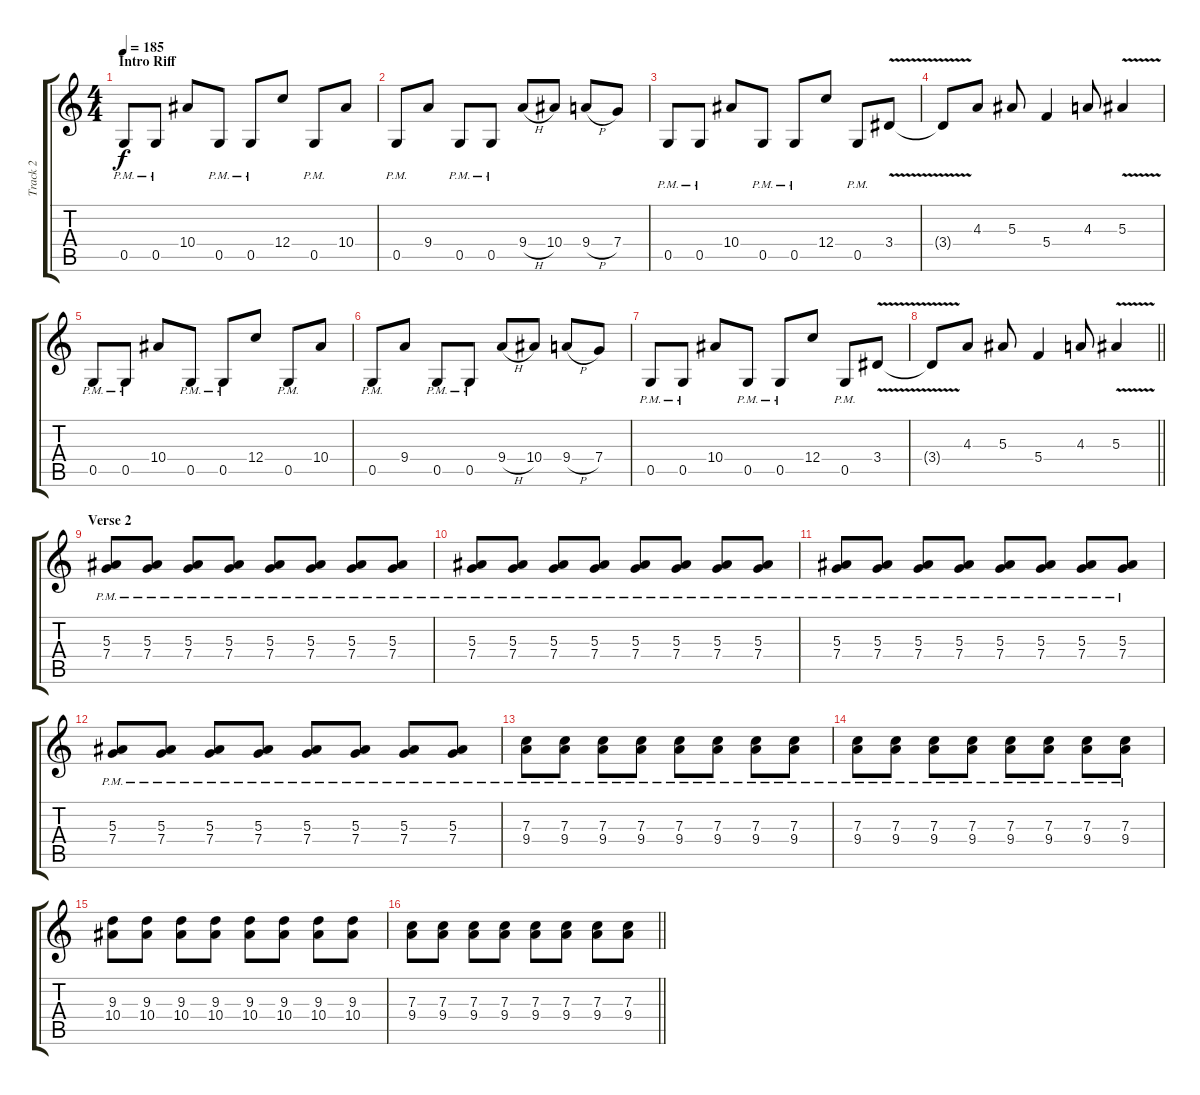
\track ("Track 2" "Track 2") {instrument distortionguitar}
\staff {score tabs}
\tuning (D4 A3 F3 C3 G2 C2) {hide}
\ts (4 4)
\section ("" "Intro Riff")
\tempo 185
\clef g2
\ks c
0.5{pm}.8{dy f} 0.5{pm}.8 10.4.8 0.5{pm}.8 0.5{pm}.8 12.4.8 0.5{pm}.8 10.4.8 |
0.5{pm}.8 9.4.8 0.5{pm}.8 0.5{pm}.8 9.4{h}.8 10.4.8 9.4{h}.8 7.4.8 |
0.5{pm}.8 0.5{pm}.8 10.4.8 0.5{pm}.8 0.5{pm}.8 12.4.8 0.5{pm}.8 3.4{v}.8 |
3.4{t}.8 4.3.8 5.3.8 5.4.4 4.3.8 5.3{v}.4 |
0.5{pm}.8 0.5{pm}.8 10.4.8 0.5{pm}.8 0.5{pm}.8 12.4.8 0.5{pm}.8 10.4.8 |
0.5{pm}.8 9.4.8 0.5{pm}.8 0.5{pm}.8 9.4{h}.8 10.4.8 9.4{h}.8 7.4.8 |
0.5{pm}.8 0.5{pm}.8 10.4.8 0.5{pm}.8 0.5{pm}.8 12.4.8 0.5{pm}.8 3.4{v}.8 |
\barLineRight lightlight
3.4{t}.8 4.3.8 5.3.8 5.4.4 4.3.8 5.3{v}.4 |
\section ("" "Verse 2")
(5.3 7.4{pm}).8 (5.3{pm} 7.4{pm}).8 (5.3{pm} 7.4{pm}).8 (5.3{pm} 7.4{pm}).8 (5.3{pm} 7.4{pm}).8 (5.3{pm} 7.4{pm}).8 (5.3{pm} 7.4{pm}).8 (5.3{pm} 7.4{pm}).8 |
(5.3{pm} 7.4{pm}).8 (5.3{pm} 7.4{pm}).8 (5.3{pm} 7.4{pm}).8 (5.3{pm} 7.4{pm}).8 (5.3{pm} 7.4{pm}).8 (5.3{pm} 7.4{pm}).8 (5.3{pm} 7.4{pm}).8 (5.3{pm} 7.4{pm}).8 |
(5.3{pm} 7.4{pm}).8 (5.3{pm} 7.4{pm}).8 (5.3{pm} 7.4{pm}).8 (5.3{pm} 7.4{pm}).8 (5.3{pm} 7.4{pm}).8 (5.3{pm} 7.4{pm}).8 (5.3{pm} 7.4{pm}).8 (5.3{pm} 7.4{pm}).8 |
(5.3{pm} 7.4{pm}).8 (5.3{pm} 7.4{pm}).8 (5.3{pm} 7.4{pm}).8 (5.3{pm} 7.4{pm}).8 (5.3{pm} 7.4{pm}).8 (5.3{pm} 7.4{pm}).8 (5.3{pm} 7.4{pm}).8 (5.3{pm} 7.4{pm}).8 |
(7.3{pm} 9.4{pm}).8 (7.3{pm} 9.4{pm}).8 (7.3{pm} 9.4{pm}).8 (7.3{pm} 9.4{pm}).8 (7.3{pm} 9.4{pm}).8 (7.3{pm} 9.4{pm}).8 (7.3{pm} 9.4{pm}).8 (7.3{pm} 9.4{pm}).8 |
(7.3{pm} 9.4{pm}).8 (7.3{pm} 9.4{pm}).8 (7.3{pm} 9.4{pm}).8 (7.3{pm} 9.4{pm}).8 (7.3{pm} 9.4{pm}).8 (7.3{pm} 9.4{pm}).8 (7.3{pm} 9.4{pm}).8 (7.3{pm} 9.4{pm}).8 |
(9.3 10.4).8 (9.3 10.4).8 (9.3 10.4).8 (9.3 10.4).8 (9.3 10.4).8 (9.3 10.4).8 (9.3 10.4).8 (9.3 10.4).8 |
\barLineRight lightlight
(7.3 9.4).8 (7.3 9.4).8 (7.3 9.4).8 (7.3 9.4).8 (7.3 9.4).8 (7.3 9.4).8 (7.3 9.4).8 (7.3 9.4).8
